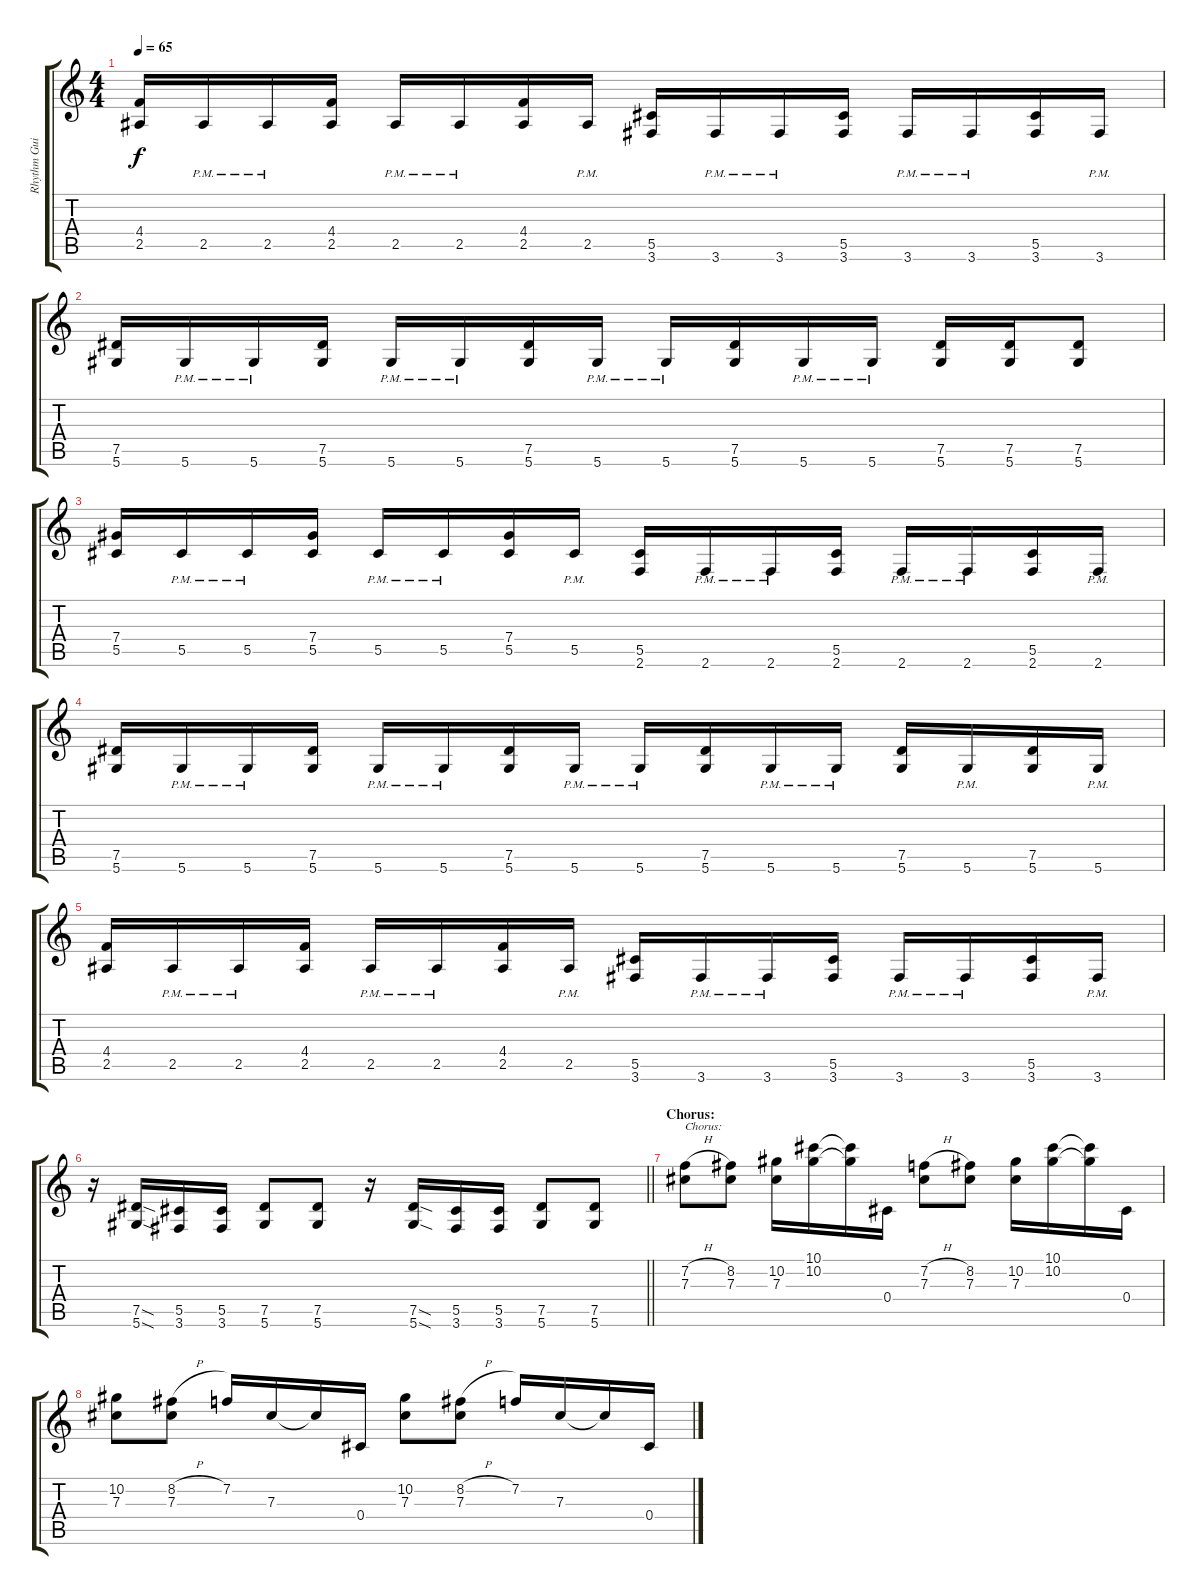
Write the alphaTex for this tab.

\track ("Rhythm Guitar 1" "Rhythm Gui") {instrument distortionguitar}
\staff {score tabs}
\tuning (Eb4 Bb3 Gb3 Db3 Ab2 Eb2) {hide}
\ts (4 4)
\tempo 65
\clef g2
\ks c
(4.4 2.5).16{dy f} 2.5{pm}.16 2.5{pm}.16 (4.4 2.5).16 2.5{pm}.16 2.5{pm}.16 (4.4 2.5).16 2.5{pm}.16 (5.5 3.6).16 3.6{pm}.16 3.6{pm}.16 (5.5 3.6).16 3.6{pm}.16 3.6{pm}.16 (5.5 3.6).16 3.6{pm}.16 |
(7.5 5.6).16 5.6{pm}.16 5.6{pm}.16 (7.5 5.6).16 5.6{pm}.16 5.6{pm}.16 (7.5 5.6).16 5.6{pm}.16 5.6{pm}.16 (7.5 5.6).16 5.6{pm}.16 5.6{pm}.16 (7.5 5.6).16 (7.5 5.6).16 (7.5 5.6).8 |
(7.4 5.5).16 5.5{pm}.16 5.5{pm}.16 (7.4 5.5).16 5.5{pm}.16 5.5{pm}.16 (7.4 5.5).16 5.5{pm}.16 (5.5 2.6).16 2.6{pm}.16 2.6{pm}.16 (5.5 2.6).16 2.6{pm}.16 2.6{pm}.16 (5.5 2.6).16 2.6{pm}.16 |
(7.5 5.6).16 5.6{pm}.16 5.6{pm}.16 (7.5 5.6).16 5.6{pm}.16 5.6{pm}.16 (7.5 5.6).16 5.6{pm}.16 5.6{pm}.16 (7.5 5.6).16 5.6{pm}.16 5.6{pm}.16 (7.5 5.6).16 5.6{pm}.16 (7.5 5.6).16 5.6{pm}.16 |
(4.4 2.5).16 2.5{pm}.16 2.5{pm}.16 (4.4 2.5).16 2.5{pm}.16 2.5{pm}.16 (4.4 2.5).16 2.5{pm}.16 (5.5 3.6).16 3.6{pm}.16 3.6{pm}.16 (5.5 3.6).16 3.6{pm}.16 3.6{pm}.16 (5.5 3.6).16 3.6{pm}.16 |
\barLineRight lightlight
r.16 (7.5{sod} 5.6{sod}).16 (5.5 3.6).16 (5.5 3.6).16 (7.5 5.6).8 (7.5 5.6).8 r.16 (7.5{sod} 5.6{sod}).16 (5.5 3.6).16 (5.5 3.6).16 (7.5 5.6).8 (7.5 5.6).8 |
\section ("" "Chorus:")
(7.2{h} 7.3).8{txt "Chorus:"} (8.2 7.3).8 (10.2 7.3).16 (10.1 10.2).16 (10.1{t} 10.2{t}).16 0.4.16 (7.2{h} 7.3).8 (8.2 7.3).8 (10.2 7.3).16 (10.1 10.2).16 (10.1{t} 10.2{t}).16 0.4.16 |
(10.2 7.3).8 (8.2{h} 7.3).8 7.2.16 7.3.16 7.3{t}.16 0.4.16 (10.2 7.3).8 (8.2{h} 7.3).8 7.2.16 7.3.16 7.3{t}.16 0.4.16
